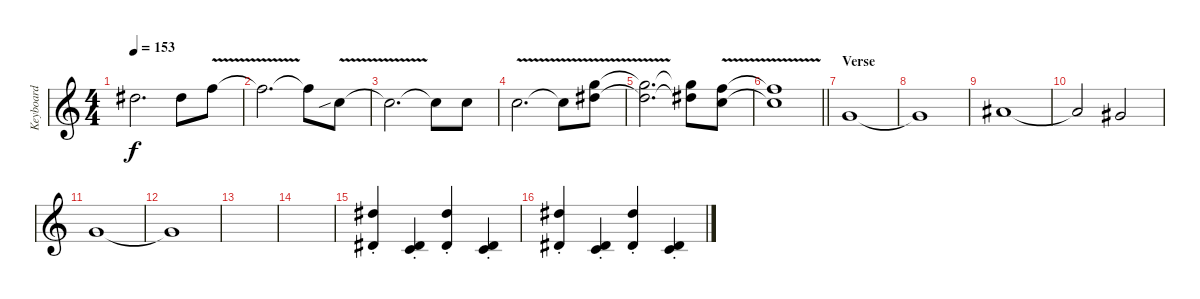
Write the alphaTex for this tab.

\track ("Keyboard" "Keyboard") {instrument synthstrings1}
\staff {score}
\tuning (D4 A3 F3 C3 G2 C2) {hide}
\ts (4 4)
\tempo 153
\clef g2
\ks c
18.2{t}.2{d dy f} 18.2.8 20.2{v}.8 |
20.2{t}.2{d} 20.2{t}.8 15.2{v sib}.8 |
15.2{t}.2{d} 15.2{t}.8 15.2.8 |
15.2{v}.2{d} 15.2{t}.8 (17.1{v} 18.2{v}).8 |
(17.1{t} 18.2{t}).2{d} (17.1{t} 18.2{t}).8 (15.1{v} 15.2{v}).8 |
\barLineRight lightlight
(15.1{t} 15.2{t}).1 |
\section ("" "Verse")
14.3.1{volume 10} |
14.3{t}.1 |
13.2.1 |
13.2{t}.2 15.3.2 |
14.3.1 |
14.3{t}.1 |
|
|
(13.1{st} 10.3{st}).4 (10.3{st} 12.4{st}).4 (13.1{st} 10.3{st}).4 (10.3{st} 12.4{st}).4 |
(13.1{st} 10.3{st}).4 (10.3{st} 12.4{st}).4 (13.1{st} 10.3{st}).4 (10.3{st} 12.4{st}).4
